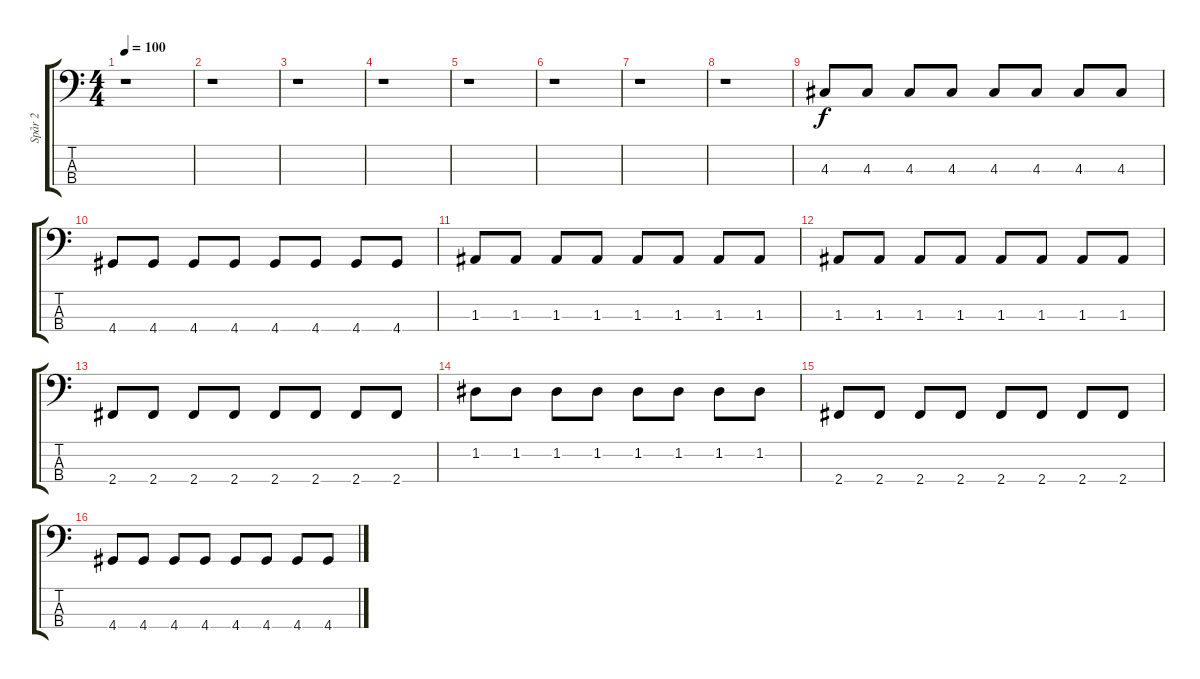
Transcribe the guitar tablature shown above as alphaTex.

\track ("Spår 2" "Spår 2") {instrument electricbassfinger}
\staff {score tabs}
\tuning (G2 D2 A1 E1) {hide}
\ts (4 4)
\tempo 100
\clef f4
\ks c
r.1{dy f instrument electricbassfinger} |
r.1 |
r.1 |
r.1 |
r.1 |
r.1 |
r.1 |
r.1 |
4.3.8 4.3.8 4.3.8 4.3.8 4.3.8 4.3.8 4.3.8 4.3.8 |
4.4.8 4.4.8 4.4.8 4.4.8 4.4.8 4.4.8 4.4.8 4.4.8 |
1.3.8 1.3.8 1.3.8 1.3.8 1.3.8 1.3.8 1.3.8 1.3.8 |
1.3.8 1.3.8 1.3.8 1.3.8 1.3.8 1.3.8 1.3.8 1.3.8 |
2.4.8 2.4.8 2.4.8 2.4.8 2.4.8 2.4.8 2.4.8 2.4.8 |
1.2.8 1.2.8 1.2.8 1.2.8 1.2.8 1.2.8 1.2.8 1.2.8 |
2.4.8 2.4.8 2.4.8 2.4.8 2.4.8 2.4.8 2.4.8 2.4.8 |
4.4.8 4.4.8 4.4.8 4.4.8 4.4.8 4.4.8 4.4.8 4.4.8
